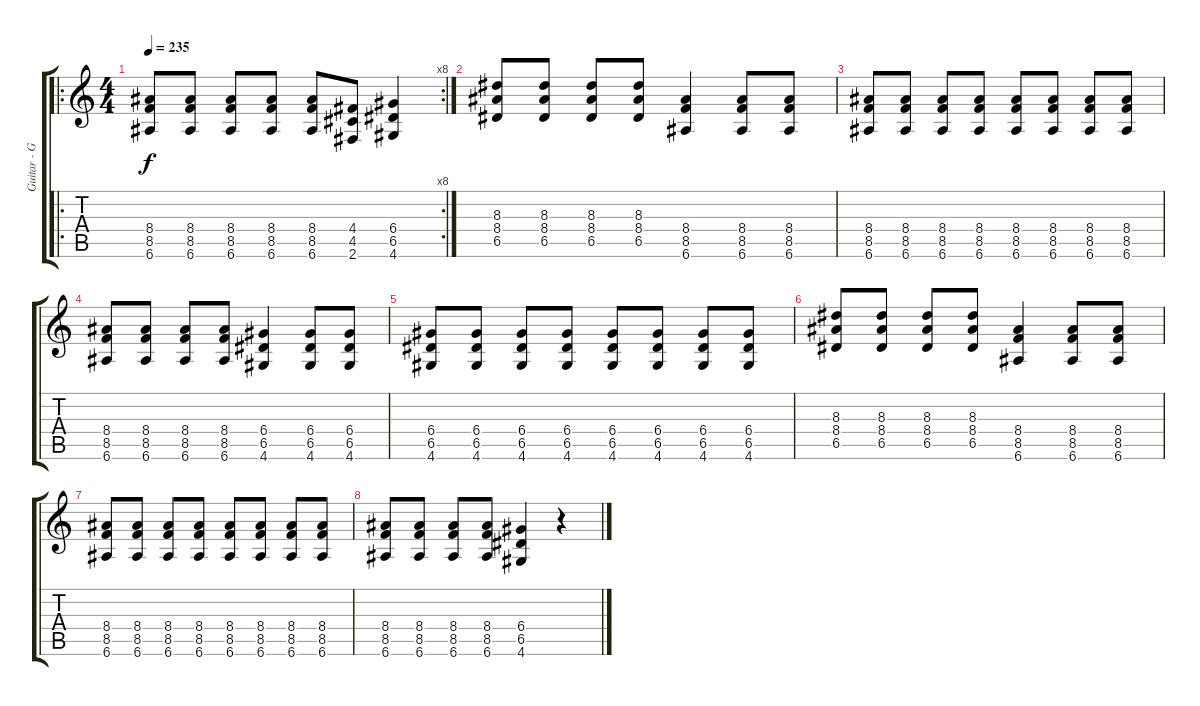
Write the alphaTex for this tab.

\track ("Guitar - Greg Ginn" "Guitar - G") {instrument distortionguitar}
\staff {score tabs}
\tuning (E4 B3 G3 D3 A2 E2) {hide}
\ro
\rc 8
\ts (4 4)
\tempo 235
\clef g2
\ks c
(8.4 8.5 6.6).8{dy f} (8.4 8.5 6.6).8 (8.4 8.5 6.6).8 (8.4 8.5 6.6).8 (8.4 8.5 6.6).8 (4.4 4.5 2.6).8 (6.4 6.5 4.6).4 |
(8.3 8.4 6.5).8 (8.3 8.4 6.5).8 (8.3 8.4 6.5).8 (8.3 8.4 6.5).8 (8.4 8.5 6.6).4 (8.4 8.5 6.6).8 (8.4 8.5 6.6).8 |
(8.4 8.5 6.6).8 (8.4 8.5 6.6).8 (8.4 8.5 6.6).8 (8.4 8.5 6.6).8 (8.4 8.5 6.6).8 (8.4 8.5 6.6).8 (8.4 8.5 6.6).8 (8.4 8.5 6.6).8 |
(8.4 8.5 6.6).8 (8.4 8.5 6.6).8 (8.4 8.5 6.6).8 (8.4 8.5 6.6).8 (6.4 6.5 4.6).4 (6.4 6.5 4.6).8 (6.4 6.5 4.6).8 |
(6.4 6.5 4.6).8 (6.4 6.5 4.6).8 (6.4 6.5 4.6).8 (6.4 6.5 4.6).8 (6.4 6.5 4.6).8 (6.4 6.5 4.6).8 (6.4 6.5 4.6).8 (6.4 6.5 4.6).8 |
(8.3 8.4 6.5).8 (8.3 8.4 6.5).8 (8.3 8.4 6.5).8 (8.3 8.4 6.5).8 (8.4 8.5 6.6).4 (8.4 8.5 6.6).8 (8.4 8.5 6.6).8 |
(8.4 8.5 6.6).8 (8.4 8.5 6.6).8 (8.4 8.5 6.6).8 (8.4 8.5 6.6).8 (8.4 8.5 6.6).8 (8.4 8.5 6.6).8 (8.4 8.5 6.6).8 (8.4 8.5 6.6).8 |
(8.4 8.5 6.6).8 (8.4 8.5 6.6).8 (8.4 8.5 6.6).8 (8.4 8.5 6.6).8 (6.4 6.5 4.6).4 r.4
